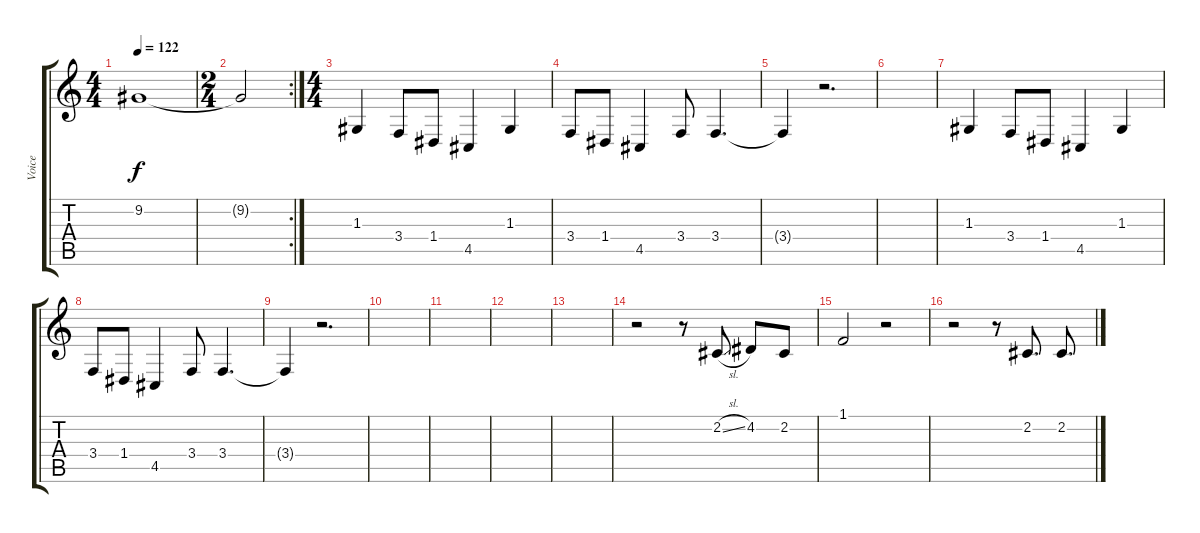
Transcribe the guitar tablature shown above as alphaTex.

\track ("Voice" "Voice") {instrument clarinet}
\staff {score tabs}
\tuning (E4 B3 G3 D3 A2 E2) {hide}
\ts (4 4)
\tempo 122
\clef g2
\ks c
9.2{t}.1{dy f} |
\rc 2
\ts (2 4)
9.2{t}.2 |
\ts (4 4)
1.3.4 3.4.8 1.4.8 4.5.4 1.3.4 |
3.4.8 1.4.8 4.5.4 3.4.8 3.4.4{d} |
3.4{t}.4 r.2{d} |
|
1.3.4 3.4.8 1.4.8 4.5.4 1.3.4 |
3.4.8 1.4.8 4.5.4 3.4.8 3.4.4{d} |
3.4{t}.4 r.2{d} |
|
|
|
|
r.2 r.8 2.2{sl}.8 4.2.8 2.2.8 |
1.1.2 r.2 |
r.2 r.8 2.2.8{d} 2.2.8{d}
